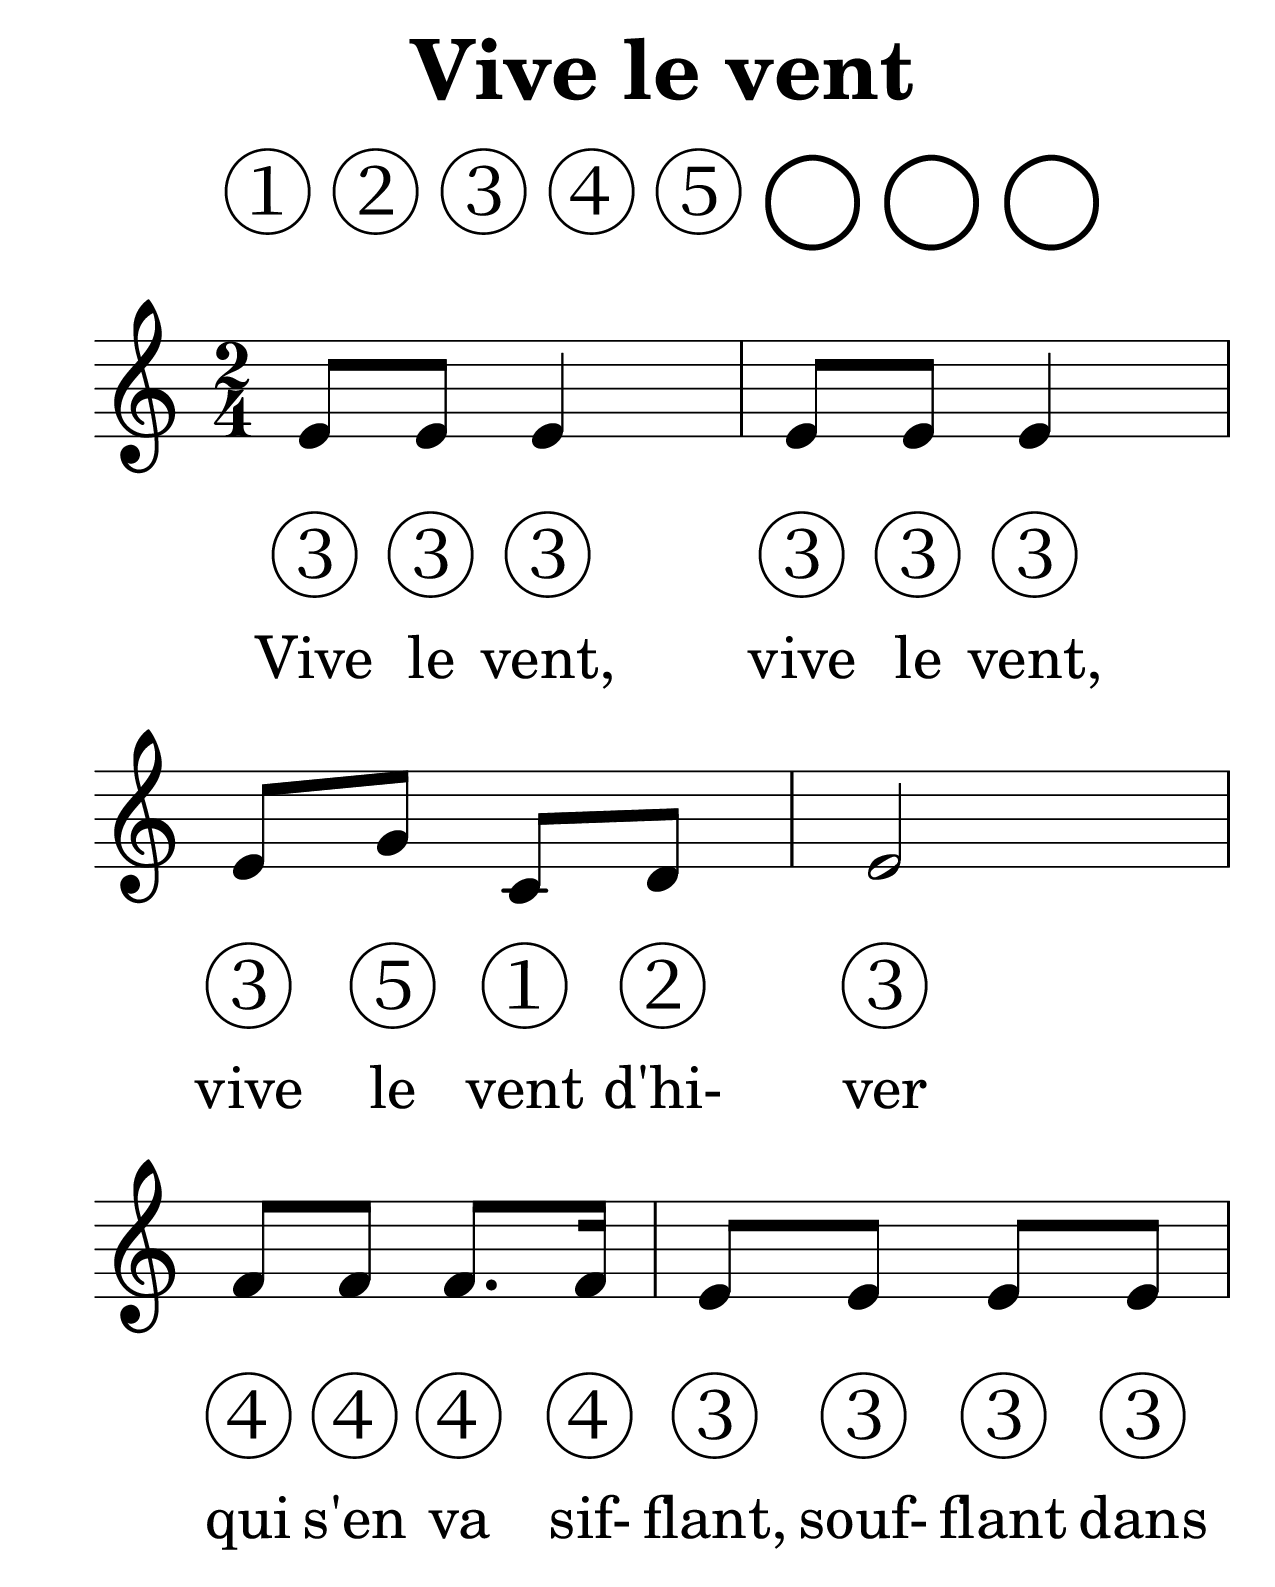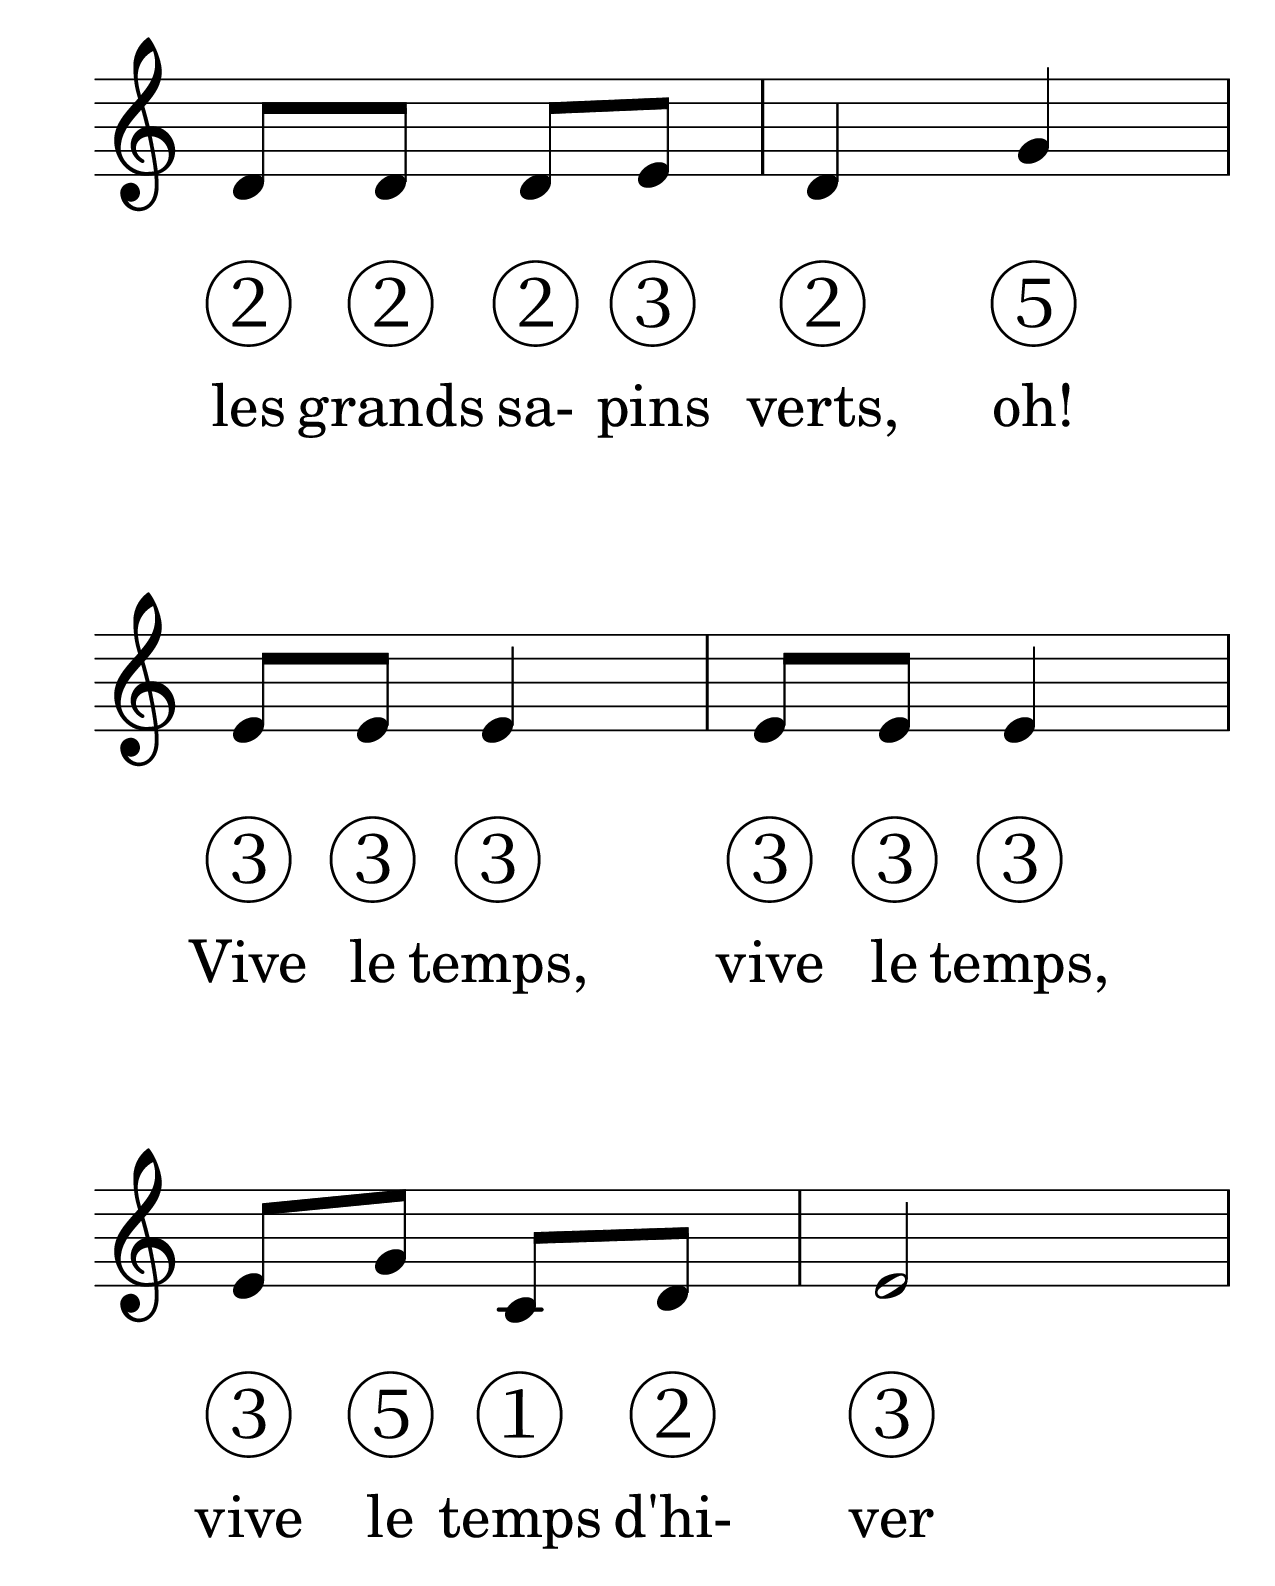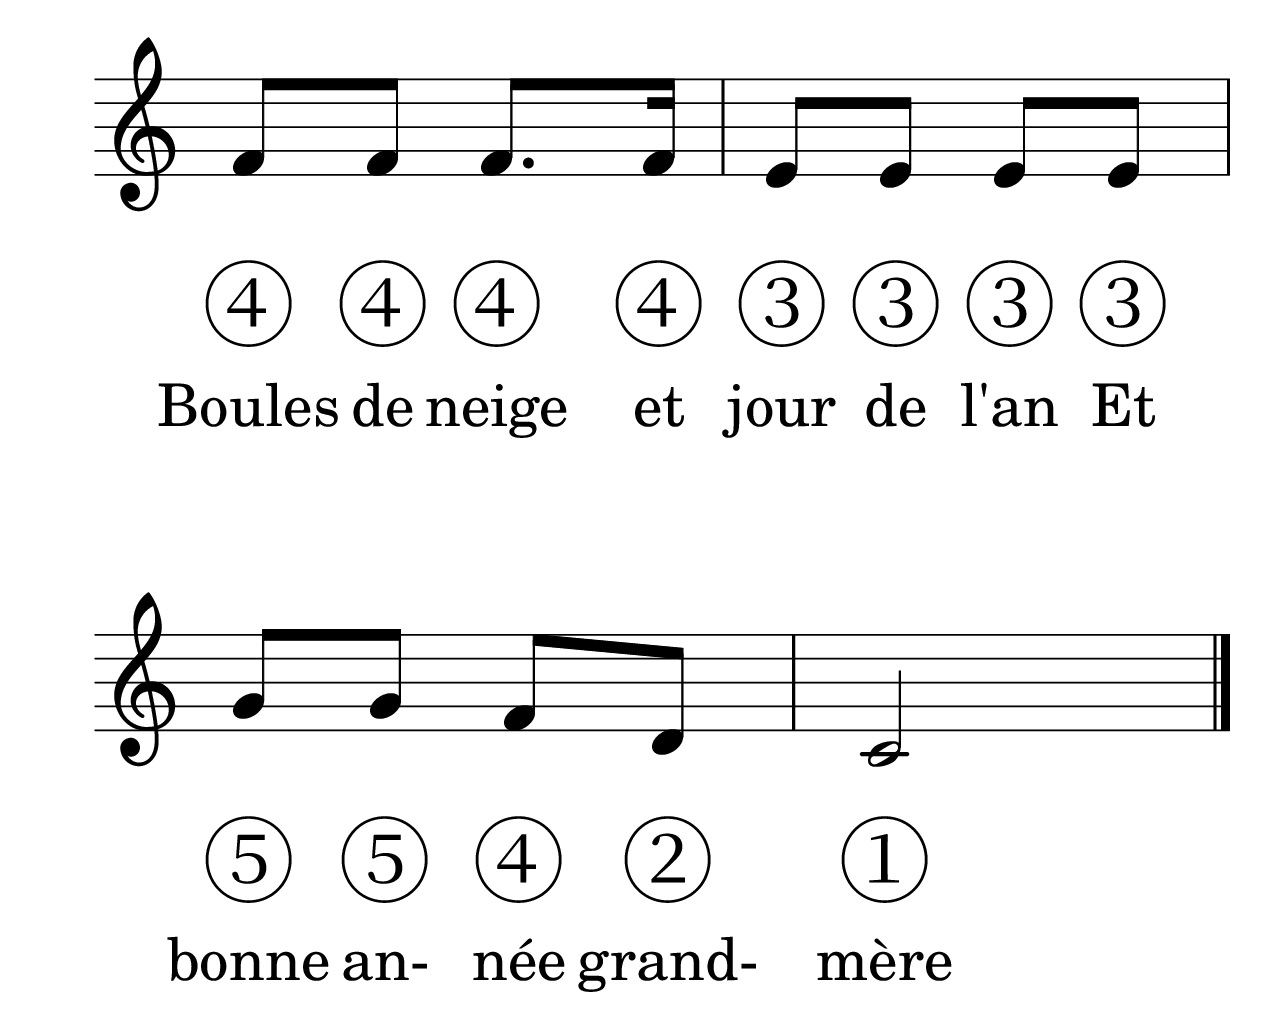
\version "2.18.2"
\include "common.ly"
\version "2.18.2"

% for reference
% ① ② ③ ④ ⑤ ⑥ ⑦ ⑧ ◯

% empty circles with bar number to colorize
oc = "①"
od = "②"
oe = "③"
of = "④"
og = "⑤"
oap = "⑥"
obp = "⑦"
ocp = "⑧"
oo = "◯"


% Adapted from typeset CC-by Jean-Michel Thiémonge @pianognu.blogspot.fr

\header {
 title = "Vive le vent"
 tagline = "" 
}

\markup {
  \column {
  \vspace #0.5
  \fill-line { \column { \line { 
    \fontsize #5 { \oc \od \oe \of \og \oo \oo \oo}}}}
  \vspace #0.5
  }
}


\score {
\new Staff <<
 {
   \clef treble
   \time 2/4
   \key c \major 
   \transpose f c {
	\relative c'' {
      a8 a a4 a8 a a4
      a8 c f, [g] a2 \break
	  bf8 bf bf8. bf16  a8 a a8 [ a8]
  	  g8 g g [a] g4 c4 \break
  	  a8 a a4  a8 a a4
  	  a8 c f, [g] a2  \break
  	  bf8 bf bf8.  bf16  a8 a a8 [  a]
  	  c8 c bf [g]  f2
      \bar "|."
	 }
   }
 } 

\addlyrics {
    \set fontSize = #4
    \oe \oe \oe \oe \oe \oe
    \oe \og \oc \od \oe
    \of \of \of \of \oe \oe \oe \oe
    \od \od \od \oe \od \og
    \oe \oe \oe \oe \oe \oe
    \oe \og \oc \od \oe
    \of \of \of \of \oe \oe \oe \oe
    \og \og \of \od \oc
 }

  \addlyrics {
   Vive le vent, vive le vent,
vive le vent d'hi- ver
qui s'en va sif- flant, souf- flant
dans les grands sa- pins verts, oh!
Vive le temps, vive le temps,
vive le temps d'hi- ver
Boules de neige et jour de l'an
Et bonne an- née grand- mère
  }
 
>>



\layout { }

\midi {
    \context {
      \Score
      tempoWholesPerMinute = #(ly:make-moment 100 4)
    }
  }

}
